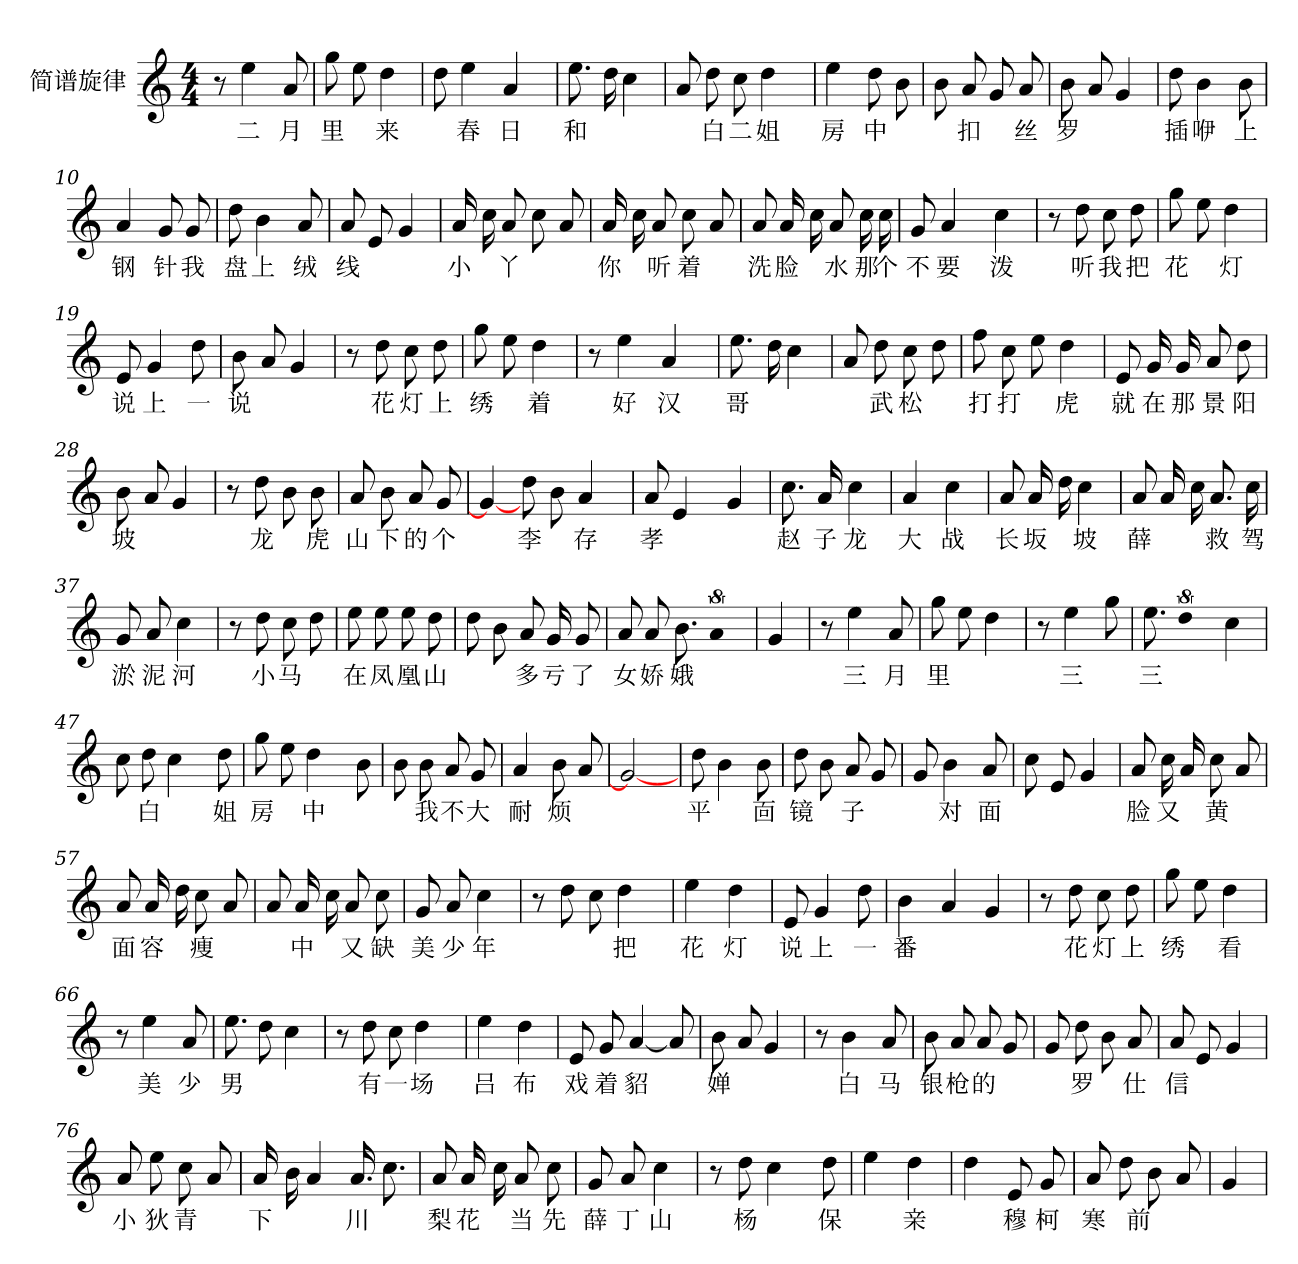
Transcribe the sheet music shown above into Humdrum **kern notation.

**kern	**text
*part1	*part1
*staff1	*staff1
*I"简谱旋律	*
*k[]	*
*M4/4	*
=1	=1
8r	.
4ee	二
8a	月
=2	=2
8gg	里
8ee	.
4dd	来
=3	=3
8dd	.
4ee	春
!LO:N:vis=4	!
4.a	日
=4	=4
8.ee	和
16dd	.
4cc	.
=5	=5
8a	.
8dd	白
8cc	二
!LO:N:vis=4	!
4.dd	姐
=6	=6
4ee	房
8dd	中
8b	.
=7	=7
8b	.
8a	扣
8g	.
8a	丝
=8	=8
8b	罗
8a	.
4g	.
=9	=9
8dd	插
4b	咿
8b	上
=10	=10
4a	钢
8g	针
8g	我
=11	=11
8dd	盘
4b	上
8a	绒
=12	=12
8a	线
8e	.
4g	.
=13	=13
16a	小
16cc	.
8a	丫
8cc	.
8a	.
=14	=14
16a	你
16cc	.
8a	听
8cc	着
8a	.
=15	=15
8a	洗
16a	脸
16cc	.
8a	水
16cc	那
16cc	个
=16	=16
8g	不
!LO:N:vis=4	!
4.a	要
4cc	泼
=17	=17
8r	.
8dd	听
8cc	我
8dd	把
=18	=18
8gg	花
8ee	.
4dd	灯
=19	=19
8e	说
4g	上
8dd	一
=20	=20
8b	说
8a	.
4g	.
=21	=21
8r	.
8dd	花
8cc	灯
8dd	上
=22	=22
8gg	绣
8ee	.
4dd	着
=23	=23
8r	.
4ee	好
!LO:N:vis=4	!
4.a	汉
=24	=24
8.ee	哥
16dd	.
4cc	.
=25	=25
8a	.
8dd	武
8cc	松
8dd	.
=26	=26
8ff	打
8cc	打
8ee	.
4dd	虎
=27	=27
8e	就
16g	在
16g	那
8a	景
8dd	阳
=28	=28
8b	坡
8a	.
4g	.
=29	=29
8r	.
8dd	龙
8b	.
8b	虎
=30	=30
8a	山
8b	下
8a	的
8g	个
=31	=31
4g_	.
8dd	李
8b	.
!LO:N:vis=4	!
4.a	存
=32	=32
8a	孝
!LO:N:vis=4	!
4.e	.
4g	.
=33	=33
8.cc	赵
16a	子
4cc	龙
=34	=34
4a	大
4cc	战
=35	=35
8a	长
16a	坂
16dd	.
4cc	坡
=36	=36
8a	薛
16a	.
16cc	.
8.a	救
16cc	驾
=37	=37
8g	淤
8a	泥
4cc	河
=38	=38
8r	.
8dd	小
8cc	马
8dd	.
=39	=39
8ee	在
8ee	凤
8ee	凰
8dd	山
=40	=40
8dd	.
8b	.
8a	多
16g	亏
8g	了
=41	=41
8a	女
8a	娇
8.b	娥
!LO:N:vis=4	!
16%5a	.
=42	=42
4g	.
=43	=43
8r	.
4ee	三
8a	月
=44	=44
8gg	里
8ee	.
4dd	.
=45	=45
8r	.
4ee	三
8gg	.
=46	=46
8.ee	三
!LO:N:vis=4	!
16%5dd	.
4cc	.
=47	=47
8cc	.
8dd	白
!LO:N:vis=4	!
4.cc	.
8dd	姐
=48	=48
8gg	房
8ee	.
!LO:N:vis=4	!
4.dd	中
8b	.
=49	=49
8b	.
8b	我
8a	不
8g	大
=50	=50
4a	耐
8b	烦
8a	.
=51	=51
2g_	.
=52	=52
8dd	平
4b	.
8b	靣
=53	=53
8dd	镜
8b	.
8a	子
8g	.
=54	=54
8g	.
4b	对
8a	面
=55	=55
8cc	.
8e	.
4g	.
=56	=56
8a	脸
16cc	又
16a	.
8cc	黄
8a	.
=57	=57
8a	面
16a	容
16dd	.
8cc	痩
8a	.
=58	=58
8a	.
16a	中
16cc	.
8a	又
8cc	缺
=59	=59
8g	美
8a	少
4cc	年
=60	=60
8r	.
8dd	.
8cc	.
!LO:N:vis=4	!
4.dd	把
=61	=61
4ee	花
4dd	灯
=62	=62
8e	说
4g	上
8dd	一
=63	=63
4b	番
4a	.
4g	.
=64	=64
8r	.
8dd	花
8cc	灯
8dd	上
=65	=65
8gg	绣
8ee	.
4dd	看
=66	=66
8r	.
4ee	美
8a	少
=67	=67
8.ee	男
8dd	.
4cc	.
=68	=68
8r	.
8dd	有
8cc	一
!LO:N:vis=4	!
4.dd	场
=69	=69
4ee	吕
4dd	布
=70	=70
8e	戏
8g	着
[4a	貂
8a]	.
=71	=71
8b	婵
8a	.
4g	.
=72	=72
8r	.
4b	白
8a	马
=73	=73
8b	银
8a	枪
8a	的
8g	.
=74	=74
8g	.
8dd	罗
8b	.
8a	仕
=75	=75
8a	信
8e	.
4g	.
=76	=76
8a	小
8ee	狄
8cc	青
8a	.
=77	=77
16a	下
16b	.
4a	.
!LO:N:vis=16.	!
16a	川
8.cc	.
=78	=78
8a	梨
16a	花
16cc	.
8a	当
8cc	先
=79	=79
8g	薛
8a	丁
4cc	山
=80	=80
8r	.
8dd	杨
!LO:N:vis=4	!
4.cc	.
8dd	保
=81	=81
4ee	.
4dd	亲
=82	=82
4dd	.
8e	穆
8g	柯
=83	=83
8a	寒
8dd	.
8b	前
8a	.
=84	=84
4g	.
=	=
*-	*-
